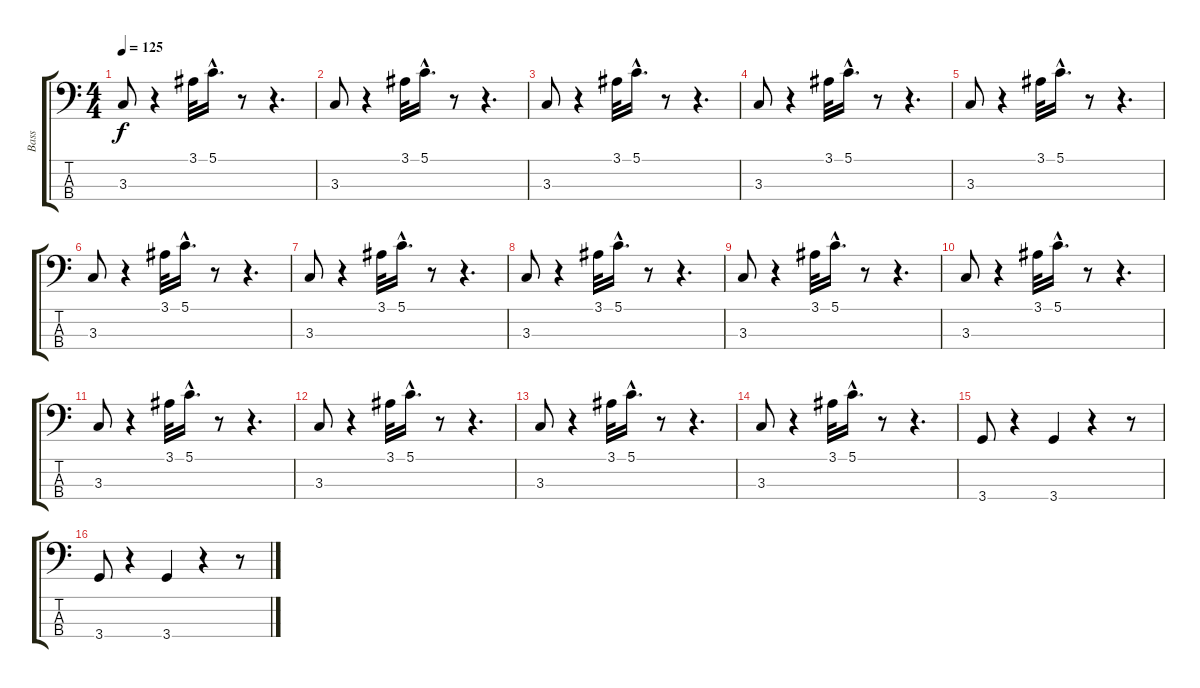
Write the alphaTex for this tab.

\track ("Bass" "Bass") {instrument acousticbass}
\staff {score tabs}
\tuning (G2 D2 A1 E1) {hide}
\ts (4 4)
\tempo 125
\clef f4
\ks c
3.3.8{dy f} r.4 3.1.32 5.1{hac}.16{d} r.8 r.4{d} |
3.3.8 r.4 3.1.32 5.1{hac}.16{d} r.8 r.4{d} |
3.3.8 r.4 3.1.32 5.1{hac}.16{d} r.8 r.4{d} |
3.3.8 r.4 3.1.32 5.1{hac}.16{d} r.8 r.4{d} |
3.3.8 r.4 3.1.32 5.1{hac}.16{d} r.8 r.4{d} |
3.3.8 r.4 3.1.32 5.1{hac}.16{d} r.8 r.4{d} |
3.3.8 r.4 3.1.32 5.1{hac}.16{d} r.8 r.4{d} |
3.3.8 r.4 3.1.32 5.1{hac}.16{d} r.8 r.4{d} |
3.3.8 r.4 3.1.32 5.1{hac}.16{d} r.8 r.4{d} |
3.3.8 r.4 3.1.32 5.1{hac}.16{d} r.8 r.4{d} |
3.3.8 r.4 3.1.32 5.1{hac}.16{d} r.8 r.4{d} |
3.3.8 r.4 3.1.32 5.1{hac}.16{d} r.8 r.4{d} |
3.3.8 r.4 3.1.32 5.1{hac}.16{d} r.8 r.4{d} |
3.3.8 r.4 3.1.32 5.1{hac}.16{d} r.8 r.4{d} |
3.4.8 r.4 3.4.4 r.4 r.8 |
3.4.8 r.4 3.4.4 r.4 r.8
